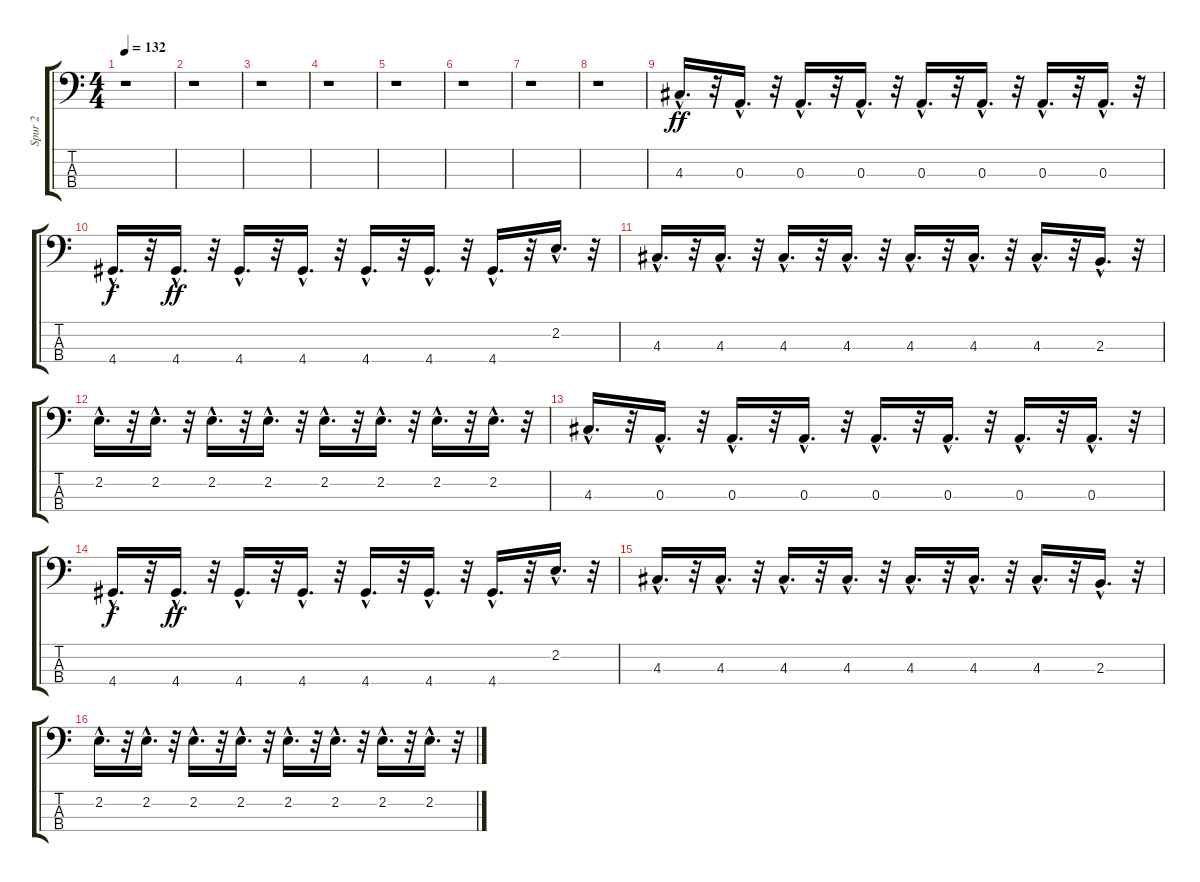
\track ("Spur 2" "Spur 2") {instrument electricbassfinger}
\staff {score tabs}
\tuning (G2 D2 A1 E1) {hide}
\ts (4 4)
\tempo 132
\clef f4
\ks c
r.1{dy ff} |
r.1 |
r.1 |
r.1 |
r.1 |
r.1 |
r.1 |
r.1 |
4.3{hac}.16{d} r.32 0.3{hac}.16{d} r.32 0.3{hac}.16{d} r.32 0.3{hac}.16{d} r.32 0.3{hac}.16{d} r.32 0.3{hac}.16{d} r.32 0.3{hac}.16{d} r.32 0.3{hac}.16{d} r.32 |
4.4{hac}.16{d dy f} r.32 4.4{hac}.16{d dy ff} r.32 4.4{hac}.16{d} r.32 4.4{hac}.16{d} r.32 4.4{hac}.16{d} r.32 4.4{hac}.16{d} r.32 4.4{hac}.16{d} r.32 2.2{hac}.16{d} r.32 |
4.3{hac}.16{d} r.32 4.3{hac}.16{d} r.32 4.3{hac}.16{d} r.32 4.3{hac}.16{d} r.32 4.3{hac}.16{d} r.32 4.3{hac}.16{d} r.32 4.3{hac}.16{d} r.32 2.3{hac}.16{d} r.32 |
2.2{hac}.16{d} r.32 2.2{hac}.16{d} r.32 2.2{hac}.16{d} r.32 2.2{hac}.16{d} r.32 2.2{hac}.16{d} r.32 2.2{hac}.16{d} r.32 2.2{hac}.16{d} r.32 2.2{hac}.16{d} r.32 |
4.3{hac}.16{d} r.32 0.3{hac}.16{d} r.32 0.3{hac}.16{d} r.32 0.3{hac}.16{d} r.32 0.3{hac}.16{d} r.32 0.3{hac}.16{d} r.32 0.3{hac}.16{d} r.32 0.3{hac}.16{d} r.32 |
4.4{hac}.16{d dy f} r.32 4.4{hac}.16{d dy ff} r.32 4.4{hac}.16{d} r.32 4.4{hac}.16{d} r.32 4.4{hac}.16{d} r.32 4.4{hac}.16{d} r.32 4.4{hac}.16{d} r.32 2.2{hac}.16{d} r.32 |
4.3{hac}.16{d} r.32 4.3{hac}.16{d} r.32 4.3{hac}.16{d} r.32 4.3{hac}.16{d} r.32 4.3{hac}.16{d} r.32 4.3{hac}.16{d} r.32 4.3{hac}.16{d} r.32 2.3{hac}.16{d} r.32 |
2.2{hac}.16{d} r.32 2.2{hac}.16{d} r.32 2.2{hac}.16{d} r.32 2.2{hac}.16{d} r.32 2.2{hac}.16{d} r.32 2.2{hac}.16{d} r.32 2.2{hac}.16{d} r.32 2.2{hac}.16{d} r.32
